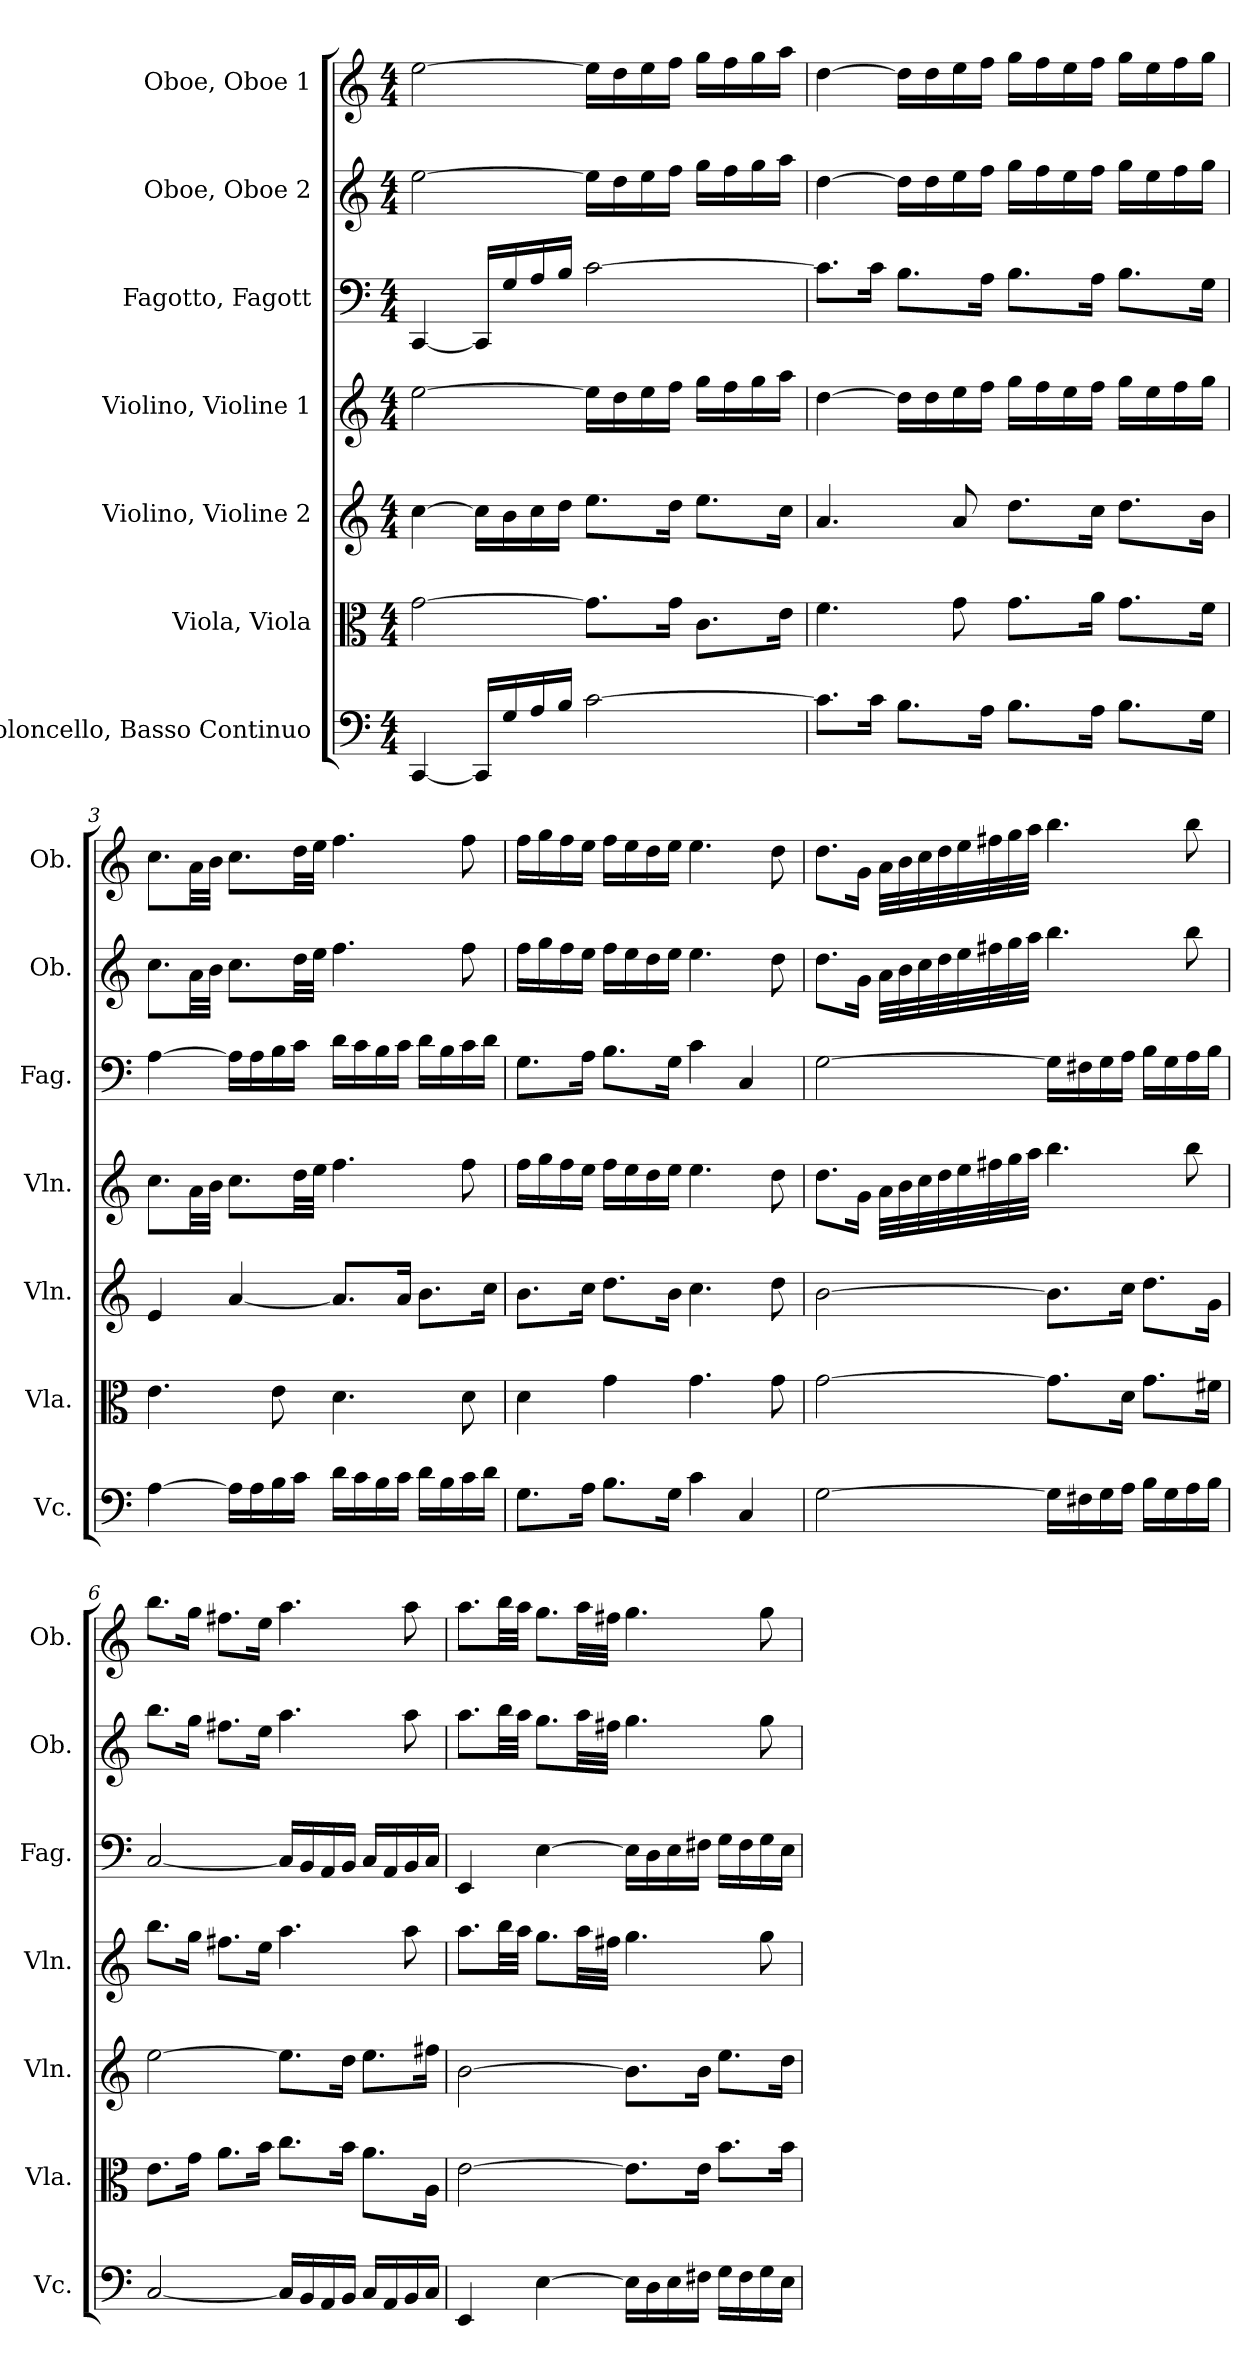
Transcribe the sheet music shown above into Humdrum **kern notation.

**kern	**kern	**kern	**kern	**kern	**kern	**kern
*part7	*part6	*part5	*part4	*part3	*part2	*part1
*staff7	*staff6	*staff5	*staff4	*staff3	*staff2	*staff1
*I"Violoncello, Basso Continuo	*I"Viola, Viola	*I"Violino, Violine 2	*I"Violino, Violine 1	*I"Fagotto, Fagott	*I"Oboe, Oboe 2	*I"Oboe, Oboe 1
*I'Vc.	*I'Vla.	*I'Vln.	*I'Vln.	*I'Fag.	*I'Ob.	*I'Ob.
*clefF4	*clefC3	*clefG2	*clefG2	*clefF4	*clefG2	*clefG2
*k[]	*k[]	*k[]	*k[]	*k[]	*k[]	*k[]
*M4/4	*M4/4	*M4/4	*M4/4	*M4/4	*M4/4	*M4/4
*MM48	*MM48	*MM48	*MM48	*MM48	*MM48	*MM48
=1	=1	=1	=1	=1	=1	=1
[4CC/	[2g\	[4cc\	[2ee\	[4CC/	[2ee\	[2ee\
16CC/LL]	.	16cc\LL]	.	16CC/LL]	.	.
16G/	.	16b\	.	16G/	.	.
16A/	.	16cc\	.	16A/	.	.
16B/JJ	.	16dd\JJ	.	16B/JJ	.	.
[2c\	8.g\L]	8.ee\L	16ee\LL]	[2c\	16ee\LL]	16ee\LL]
.	.	.	16dd\	.	16dd\	16dd\
.	.	.	16ee\	.	16ee\	16ee\
.	16g\Jk	16dd\Jk	16ff\JJ	.	16ff\JJ	16ff\JJ
.	8.c\L	8.ee\L	16gg\LL	.	16gg\LL	16gg\LL
.	.	.	16ff\	.	16ff\	16ff\
.	.	.	16gg\	.	16gg\	16gg\
.	16e\Jk	16cc\Jk	16aa\JJ	.	16aa\JJ	16aa\JJ
=2	=2	=2	=2	=2	=2	=2
8.c\L]	4.f\	4.a/	[4dd\	8.c\L]	[4dd\	[4dd\
16c\Jk	.	.	.	16c\Jk	.	.
8.B\L	.	.	16dd\LL]	8.B\L	16dd\LL]	16dd\LL]
.	.	.	16dd\	.	16dd\	16dd\
.	8g\	8a/	16ee\	.	16ee\	16ee\
16A\Jk	.	.	16ff\JJ	16A\Jk	16ff\JJ	16ff\JJ
8.B\L	8.g\L	8.dd\L	16gg\LL	8.B\L	16gg\LL	16gg\LL
.	.	.	16ff\	.	16ff\	16ff\
.	.	.	16ee\	.	16ee\	16ee\
16A\Jk	16a\Jk	16cc\Jk	16ff\JJ	16A\Jk	16ff\JJ	16ff\JJ
8.B\L	8.g\L	8.dd\L	16gg\LL	8.B\L	16gg\LL	16gg\LL
.	.	.	16ee\	.	16ee\	16ee\
.	.	.	16ff\	.	16ff\	16ff\
16G\Jk	16f\Jk	16b\Jk	16gg\JJ	16G\Jk	16gg\JJ	16gg\JJ
!!LO:PB:g=z
=3	=3	=3	=3	=3	=3	=3
[4A\	4.e\	4e/	8.cc\L	[4A\	8.cc\L	8.cc\L
.	.	.	32a\LL	.	32a\LL	32a\LL
.	.	.	32b\JJJ	.	32b\JJJ	32b\JJJ
16A\LL]	.	[4a/	8.cc\L	16A\LL]	8.cc\L	8.cc\L
16A\	.	.	.	16A\	.	.
16B\	8e\	.	.	16B\	.	.
16c\JJ	.	.	32dd\LL	16c\JJ	32dd\LL	32dd\LL
.	.	.	32ee\JJJ	.	32ee\JJJ	32ee\JJJ
16d\LL	4.d\	8.a/L]	4.ff\	16d\LL	4.ff\	4.ff\
16c\	.	.	.	16c\	.	.
16B\	.	.	.	16B\	.	.
16c\JJ	.	16a/Jk	.	16c\JJ	.	.
16d\LL	.	8.b\L	.	16d\LL	.	.
16B\	.	.	.	16B\	.	.
16c\	8d\	.	8ff\	16c\	8ff\	8ff\
16d\JJ	.	16cc\Jk	.	16d\JJ	.	.
=4	=4	=4	=4	=4	=4	=4
8.G\L	4d\	8.b\L	16ff\LL	8.G\L	16ff\LL	16ff\LL
.	.	.	16gg\	.	16gg\	16gg\
.	.	.	16ff\	.	16ff\	16ff\
16A\Jk	.	16cc\Jk	16ee\JJ	16A\Jk	16ee\JJ	16ee\JJ
8.B\L	4g\	8.dd\L	16ff\LL	8.B\L	16ff\LL	16ff\LL
.	.	.	16ee\	.	16ee\	16ee\
.	.	.	16dd\	.	16dd\	16dd\
16G\Jk	.	16b\Jk	16ee\JJ	16G\Jk	16ee\JJ	16ee\JJ
4c\	4.g\	4.cc\	4.ee\	4c\	4.ee\	4.ee\
4C/	.	.	.	4C/	.	.
.	8g\	8dd\	8dd\	.	8dd\	8dd\
!!LO:PB:g=z
=5	=5	=5	=5	=5	=5	=5
[2G\	[2g\	[2b\	8.dd\L	[2G\	8.dd\L	8.dd\L
.	.	.	16g\Jk	.	16g\Jk	16g\Jk
.	.	.	32a\LLL	.	32a\LLL	32a\LLL
.	.	.	32b\	.	32b\	32b\
.	.	.	32cc\	.	32cc\	32cc\
.	.	.	32dd\	.	32dd\	32dd\
.	.	.	32ee\	.	32ee\	32ee\
.	.	.	32ff#X\	.	32ff#X\	32ff#X\
.	.	.	32gg\	.	32gg\	32gg\
.	.	.	32aa\JJJ	.	32aa\JJJ	32aa\JJJ
16G\LL]	8.g\L]	8.b\L]	4.bb\	16G\LL]	4.bb\	4.bb\
16F#X\	.	.	.	16F#X\	.	.
16G\	.	.	.	16G\	.	.
16A\JJ	16d\Jk	16cc\Jk	.	16A\JJ	.	.
16B\LL	8.g\L	8.dd\L	.	16B\LL	.	.
16G\	.	.	.	16G\	.	.
16A\	.	.	8bb\	16A\	8bb\	8bb\
16B\JJ	16f#X\Jk	16g\Jk	.	16B\JJ	.	.
=6	=6	=6	=6	=6	=6	=6
[2C/	8.e\L	[2ee\	8.bb\L	[2C/	8.bb\L	8.bb\L
.	16g\Jk	.	16gg\Jk	.	16gg\Jk	16gg\Jk
.	8.a\L	.	8.ff#X\L	.	8.ff#X\L	8.ff#X\L
.	16b\Jk	.	16ee\Jk	.	16ee\Jk	16ee\Jk
16C/LL]	8.cc\L	8.ee\L]	4.aa\	16C/LL]	4.aa\	4.aa\
16BB/	.	.	.	16BB/	.	.
16AA/	.	.	.	16AA/	.	.
16BB/JJ	16b\Jk	16dd\Jk	.	16BB/JJ	.	.
16C/LL	8.a\L	8.ee\L	.	16C/LL	.	.
16AA/	.	.	.	16AA/	.	.
16BB/	.	.	8aa\	16BB/	8aa\	8aa\
16C/JJ	16A\Jk	16ff#X\Jk	.	16C/JJ	.	.
!!LO:PB:g=z
=7	=7	=7	=7	=7	=7	=7
4EE/	[2e\	[2b\	8.aa\L	4EE/	8.aa\L	8.aa\L
.	.	.	32bb\LL	.	32bb\LL	32bb\LL
.	.	.	32aa\JJJ	.	32aa\JJJ	32aa\JJJ
[4E\	.	.	8.gg\L	[4E\	8.gg\L	8.gg\L
.	.	.	32aa\LL	.	32aa\LL	32aa\LL
.	.	.	32ff#X\JJJ	.	32ff#X\JJJ	32ff#X\JJJ
16E\LL]	8.e\L]	8.b\L]	4.gg\	16E\LL]	4.gg\	4.gg\
16D\	.	.	.	16D\	.	.
16E\	.	.	.	16E\	.	.
16F#X\JJ	16e\Jk	16b\Jk	.	16F#X\JJ	.	.
16G\LL	8.b\L	8.ee\L	.	16G\LL	.	.
16F#\	.	.	.	16F#\	.	.
16G\	.	.	8gg\	16G\	8gg\	8gg\
16E\JJ	16b\Jk	16dd\Jk	.	16E\JJ	.	.
=	=	=	=	=	=	=
*-	*-	*-	*-	*-	*-	*-
